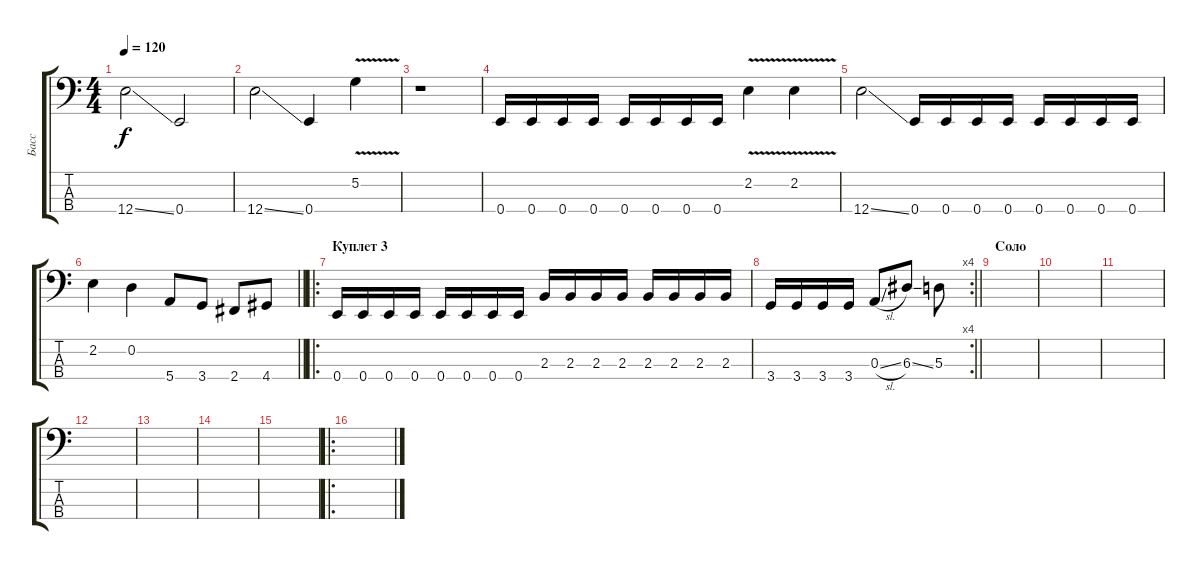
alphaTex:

\track ("Басс" "Басс") {instrument electricbassfinger}
\staff {score tabs}
\tuning (G2 D2 A1 E1) {hide}
\ts (4 4)
\tempo 120
\clef f4
\ks c
12.4{ss}.2{dy f} 0.4.2 |
12.4{ss}.2 0.4.4 5.2{v}.4 |
r.1 |
0.4.16 0.4.16 0.4.16 0.4.16 0.4.16 0.4.16 0.4.16 0.4.16 2.2{v}.4 2.2{v}.4 |
12.4{ss}.2 0.4.16 0.4.16 0.4.16 0.4.16 0.4.16 0.4.16 0.4.16 0.4.16 |
\barLineRight lightlight
2.2.4 0.2.4 5.4.8 3.4.8 2.4.8 4.4.8 |
\ro
\section ("" "Куплет 3")
0.4.16 0.4.16 0.4.16 0.4.16 0.4.16 0.4.16 0.4.16 0.4.16 2.3.16 2.3.16 2.3.16 2.3.16 2.3.16 2.3.16 2.3.16 2.3.16 |
\rc 4
\barLineRight lightlight
3.4.16 3.4.16 3.4.16 3.4.16 0.3{sl}.8 6.3{ss}.8 5.3.8 |
\section ("" "Соло")
|
|
|
|
|
|
|
\ro
